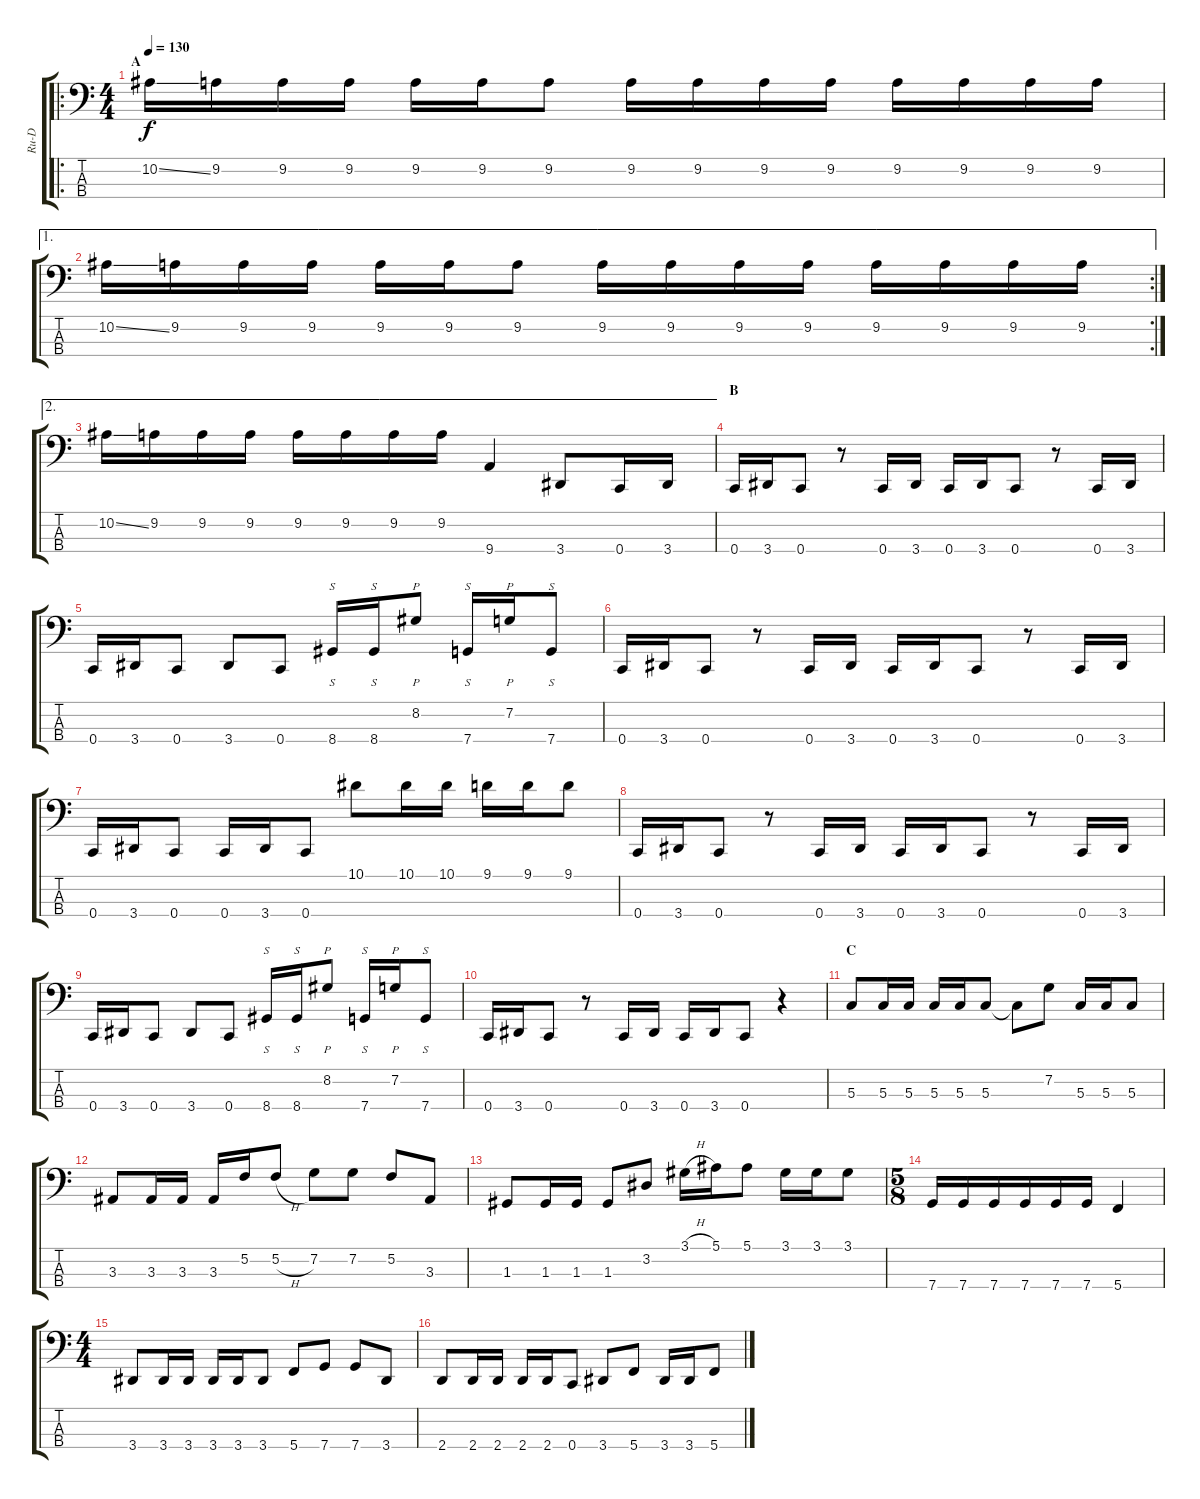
\track ("Ru-D" "Ru-D") {instrument electricbassfinger}
\staff {score tabs}
\tuning (F2 C2 G1 C1) {hide}
\ro
\ts (4 4)
\section ("" "A")
\tempo 130
\clef f4
\ks c
10.2{ss}.16{dy f instrument electricbassfinger} 9.2.16 9.2.16 9.2.16 9.2.16 9.2.16 9.2.8 9.2.16 9.2.16 9.2.16 9.2.16 9.2.16 9.2.16 9.2.16 9.2.16 |
\ae 1
\rc 2
10.2{ss}.16 9.2.16 9.2.16 9.2.16 9.2.16 9.2.16 9.2.8 9.2.16 9.2.16 9.2.16 9.2.16 9.2.16 9.2.16 9.2.16 9.2.16 |
\ae 2
10.2{ss}.16 9.2.16 9.2.16 9.2.16 9.2.16 9.2.16 9.2.16 9.2.16 9.4.4 3.4.8 0.4.16 3.4.16 |
\section ("" "B")
0.4.16 3.4.16 0.4.8 r.8 0.4.16 3.4.16 0.4.16 3.4.16 0.4.8 r.8 0.4.16 3.4.16 |
0.4.16 3.4.16 0.4.8 3.4.8 0.4.8 8.4.16{s instrument slapbass1} 8.4.16{s} 8.2.8{p} 7.4.16{s} 7.2.16{p} 7.4.8{s} |
0.4.16{instrument electricbassfinger} 3.4.16 0.4.8 r.8 0.4.16 3.4.16 0.4.16 3.4.16 0.4.8 r.8 0.4.16 3.4.16 |
0.4.16 3.4.16 0.4.8 0.4.16 3.4.16 0.4.8 10.1.8 10.1.16 10.1.16 9.1.16 9.1.16 9.1.8 |
0.4.16 3.4.16 0.4.8 r.8 0.4.16 3.4.16 0.4.16 3.4.16 0.4.8 r.8 0.4.16 3.4.16 |
0.4.16 3.4.16 0.4.8 3.4.8 0.4.8 8.4.16{s instrument slapbass1} 8.4.16{s} 8.2.8{p} 7.4.16{s} 7.2.16{p} 7.4.8{s} |
0.4.16{instrument electricbassfinger} 3.4.16 0.4.8 r.8 0.4.16 3.4.16 0.4.16 3.4.16 0.4.8 r.4 |
\section ("" "C")
5.3.8 5.3.16 5.3.16 5.3.16 5.3.16 5.3.8 5.3{t}.8 7.2.8 5.3.16 5.3.16 5.3.8 |
3.3.8 3.3.16 3.3.16 3.3.16 5.2.16 5.2{h}.8 7.2.8 7.2.8 5.2.8 3.3.8 |
1.3.8 1.3.16 1.3.16 1.3.8 3.2.8 3.1{h}.16 5.1.16 5.1.8 3.1.16 3.1.16 3.1.8 |
\ts (5 8)
7.4.16 7.4.16 7.4.16 7.4.16 7.4.16 7.4.16 5.4.4 |
\ts (4 4)
3.4.8 3.4.16 3.4.16 3.4.16 3.4.16 3.4.8 5.4.8 7.4.8 7.4.8 3.4.8 |
2.4.8 2.4.16 2.4.16 2.4.16 2.4.16 0.4.8 3.4.8 5.4.8 3.4.16 3.4.16 5.4{ss}.8
